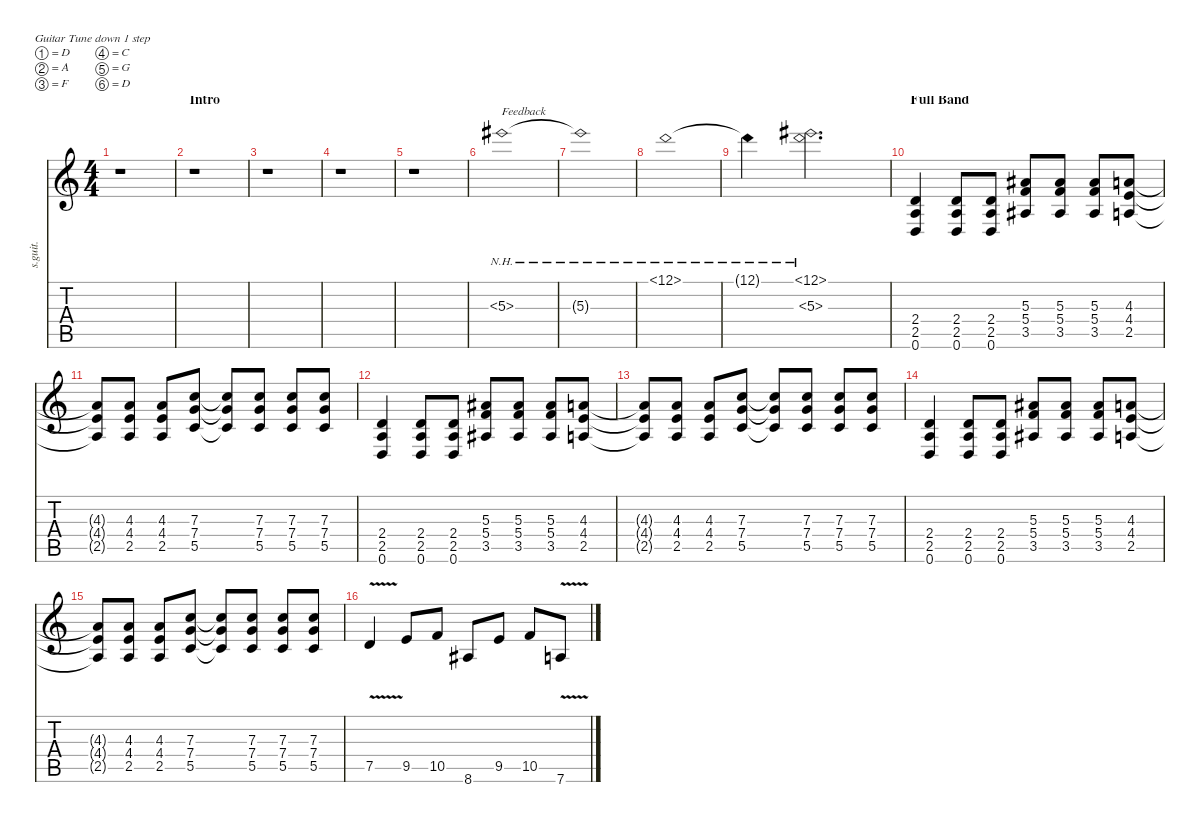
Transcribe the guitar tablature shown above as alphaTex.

\defaultSystemsLayout 4
\hideDynamics
\bracketExtendMode nobrackets
\track ("Aether - Rhythm" "s.guit.") {instrument distortionguitar}
\staff {score tabs}
\tuning (D4 A3 F3 C3 G2 D2)
\ts (4 4)
\beaming (8 2 2 2 2)
\tempo (130 hide)
\clef g2
\ks c
r.1{dy f instrument distortionguitar} |
\section ("" "Intro")
r.1 |
r.1 |
r.1 |
r.1 |
5.3{nh acc #}.1{txt "Feedback" lyrics (0 "") lyrics (1 "") lyrics (2 "") lyrics (3 "") lyrics (4 "")} |
5.3{nh t acc #}.1{lyrics (0 "") lyrics (1 "") lyrics (2 "") lyrics (3 "") lyrics (4 "")} |
12.1{nh}.1{lyrics (0 "") lyrics (1 "") lyrics (2 "") lyrics (3 "") lyrics (4 "")} |
12.1{nh t}.4{lyrics (0 "") lyrics (1 "") lyrics (2 "") lyrics (3 "") lyrics (4 "")} (12.1{nh} 5.3{nh acc #}).2{d lyrics (0 "") lyrics (1 "") lyrics (2 "") lyrics (3 "") lyrics (4 "")} |
\section ("" "Full Band")
(2.4 2.5 0.6).4{lyrics (0 "") lyrics (1 "") lyrics (2 "") lyrics (3 "") lyrics (4 "")} (2.4 2.5 0.6).8{lyrics (0 "") lyrics (1 "") lyrics (2 "") lyrics (3 "") lyrics (4 "")} (2.4 2.5 0.6).8{lyrics (0 "") lyrics (1 "") lyrics (2 "") lyrics (3 "") lyrics (4 "")} (5.3{acc #} 5.4 3.5{acc #}).8{lyrics (0 "") lyrics (1 "") lyrics (2 "") lyrics (3 "") lyrics (4 "")} (5.3{acc #} 5.4 3.5{acc #}).8{lyrics (0 "") lyrics (1 "") lyrics (2 "") lyrics (3 "") lyrics (4 "")} (5.3{acc #} 5.4 3.5{acc #}).8{lyrics (0 "") lyrics (1 "") lyrics (2 "") lyrics (3 "") lyrics (4 "")} (4.3 4.4 2.5).8{lyrics (0 "") lyrics (1 "") lyrics (2 "") lyrics (3 "") lyrics (4 "")} |
(4.3{t} 4.4{t} 2.5{t}).8{lyrics (0 "") lyrics (1 "") lyrics (2 "") lyrics (3 "") lyrics (4 "")} (4.3 4.4 2.5).8{lyrics (0 "") lyrics (1 "") lyrics (2 "") lyrics (3 "") lyrics (4 "")} (4.3 4.4 2.5).8{lyrics (0 "") lyrics (1 "") lyrics (2 "") lyrics (3 "") lyrics (4 "")} (7.3 7.4 5.5).8{lyrics (0 "") lyrics (1 "") lyrics (2 "") lyrics (3 "") lyrics (4 "")} (7.3{t} 7.4{t} 5.5{t}).8{lyrics (0 "") lyrics (1 "") lyrics (2 "") lyrics (3 "") lyrics (4 "")} (7.3 7.4 5.5).8{lyrics (0 "") lyrics (1 "") lyrics (2 "") lyrics (3 "") lyrics (4 "")} (7.3 7.4 5.5).8{lyrics (0 "") lyrics (1 "") lyrics (2 "") lyrics (3 "") lyrics (4 "")} (7.3 7.4 5.5).8{lyrics (0 "") lyrics (1 "") lyrics (2 "") lyrics (3 "") lyrics (4 "")} |
(2.4 2.5 0.6).4{lyrics (0 "") lyrics (1 "") lyrics (2 "") lyrics (3 "") lyrics (4 "")} (2.4 2.5 0.6).8{lyrics (0 "") lyrics (1 "") lyrics (2 "") lyrics (3 "") lyrics (4 "")} (2.4 2.5 0.6).8{lyrics (0 "") lyrics (1 "") lyrics (2 "") lyrics (3 "") lyrics (4 "")} (5.3{acc #} 5.4 3.5{acc #}).8{lyrics (0 "") lyrics (1 "") lyrics (2 "") lyrics (3 "") lyrics (4 "")} (5.3{acc #} 5.4 3.5{acc #}).8{lyrics (0 "") lyrics (1 "") lyrics (2 "") lyrics (3 "") lyrics (4 "")} (5.3{acc #} 5.4 3.5{acc #}).8{lyrics (0 "") lyrics (1 "") lyrics (2 "") lyrics (3 "") lyrics (4 "")} (4.3 4.4 2.5).8{lyrics (0 "") lyrics (1 "") lyrics (2 "") lyrics (3 "") lyrics (4 "")} |
(4.3{t} 4.4{t} 2.5{t}).8{lyrics (0 "") lyrics (1 "") lyrics (2 "") lyrics (3 "") lyrics (4 "")} (4.3 4.4 2.5).8{lyrics (0 "") lyrics (1 "") lyrics (2 "") lyrics (3 "") lyrics (4 "")} (4.3 4.4 2.5).8{lyrics (0 "") lyrics (1 "") lyrics (2 "") lyrics (3 "") lyrics (4 "")} (7.3 7.4 5.5).8{lyrics (0 "") lyrics (1 "") lyrics (2 "") lyrics (3 "") lyrics (4 "")} (7.3{t} 7.4{t} 5.5{t}).8{lyrics (0 "") lyrics (1 "") lyrics (2 "") lyrics (3 "") lyrics (4 "")} (7.3 7.4 5.5).8{lyrics (0 "") lyrics (1 "") lyrics (2 "") lyrics (3 "") lyrics (4 "")} (7.3 7.4 5.5).8{lyrics (0 "") lyrics (1 "") lyrics (2 "") lyrics (3 "") lyrics (4 "")} (7.3 7.4 5.5).8{lyrics (0 "") lyrics (1 "") lyrics (2 "") lyrics (3 "") lyrics (4 "")} |
(2.4 2.5 0.6).4{lyrics (0 "") lyrics (1 "") lyrics (2 "") lyrics (3 "") lyrics (4 "")} (2.4 2.5 0.6).8{lyrics (0 "") lyrics (1 "") lyrics (2 "") lyrics (3 "") lyrics (4 "")} (2.4 2.5 0.6).8{lyrics (0 "") lyrics (1 "") lyrics (2 "") lyrics (3 "") lyrics (4 "")} (5.3{acc #} 5.4 3.5{acc #}).8{lyrics (0 "") lyrics (1 "") lyrics (2 "") lyrics (3 "") lyrics (4 "")} (5.3{acc #} 5.4 3.5{acc #}).8{lyrics (0 "") lyrics (1 "") lyrics (2 "") lyrics (3 "") lyrics (4 "")} (5.3{acc #} 5.4 3.5{acc #}).8{lyrics (0 "") lyrics (1 "") lyrics (2 "") lyrics (3 "") lyrics (4 "")} (4.3 4.4 2.5).8{lyrics (0 "") lyrics (1 "") lyrics (2 "") lyrics (3 "") lyrics (4 "")} |
(4.3{t} 4.4{t} 2.5{t}).8{lyrics (0 "") lyrics (1 "") lyrics (2 "") lyrics (3 "") lyrics (4 "")} (4.3 4.4 2.5).8{lyrics (0 "") lyrics (1 "") lyrics (2 "") lyrics (3 "") lyrics (4 "")} (4.3 4.4 2.5).8{lyrics (0 "") lyrics (1 "") lyrics (2 "") lyrics (3 "") lyrics (4 "")} (7.3 7.4 5.5).8{lyrics (0 "") lyrics (1 "") lyrics (2 "") lyrics (3 "") lyrics (4 "")} (7.3{t} 7.4{t} 5.5{t}).8{lyrics (0 "") lyrics (1 "") lyrics (2 "") lyrics (3 "") lyrics (4 "")} (7.3 7.4 5.5).8{lyrics (0 "") lyrics (1 "") lyrics (2 "") lyrics (3 "") lyrics (4 "")} (7.3 7.4 5.5).8{lyrics (0 "") lyrics (1 "") lyrics (2 "") lyrics (3 "") lyrics (4 "")} (7.3 7.4 5.5).8{lyrics (0 "") lyrics (1 "") lyrics (2 "") lyrics (3 "") lyrics (4 "")} |
7.5{v}.4{lyrics (0 "") lyrics (1 "") lyrics (2 "") lyrics (3 "") lyrics (4 "")} 9.5.8{lyrics (0 "") lyrics (1 "") lyrics (2 "") lyrics (3 "") lyrics (4 "")} 10.5.8{lyrics (0 "") lyrics (1 "") lyrics (2 "") lyrics (3 "") lyrics (4 "")} 8.6{acc #}.8{lyrics (0 "") lyrics (1 "") lyrics (2 "") lyrics (3 "") lyrics (4 "")} 9.5.8{lyrics (0 "") lyrics (1 "") lyrics (2 "") lyrics (3 "") lyrics (4 "")} 10.5.8{lyrics (0 "") lyrics (1 "") lyrics (2 "") lyrics (3 "") lyrics (4 "")} 7.6{v}.8{lyrics (0 "") lyrics (1 "") lyrics (2 "") lyrics (3 "") lyrics (4 "")}
